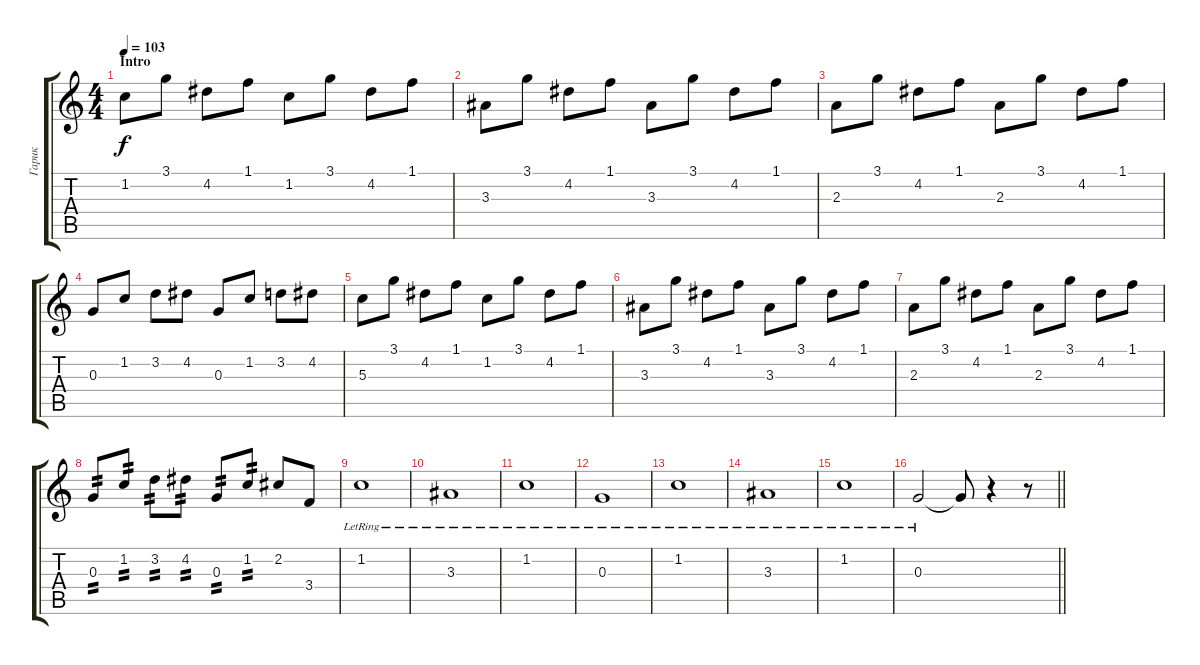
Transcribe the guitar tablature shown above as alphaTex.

\track ("Гарик" "Гарик") {instrument distortionguitar}
\staff {score tabs}
\tuning (E4 B3 G3 D3 A2 E2) {hide}
\ts (4 4)
\section ("" "Intro")
\tempo 103
\clef g2
\ks c
1.2.8{dy f instrument distortionguitar} 3.1.8 4.2.8 1.1.8 1.2.8 3.1.8 4.2.8 1.1.8 |
3.3.8 3.1.8 4.2.8 1.1.8 3.3.8 3.1.8 4.2.8 1.1.8 |
2.3.8 3.1.8 4.2.8 1.1.8 2.3.8 3.1.8 4.2.8 1.1.8 |
0.3.8 1.2.8 3.2.8 4.2.8 0.3.8 1.2.8 3.2.8 4.2.8 |
5.3.8 3.1.8 4.2.8 1.1.8 1.2.8 3.1.8 4.2.8 1.1.8 |
3.3.8 3.1.8 4.2.8 1.1.8 3.3.8 3.1.8 4.2.8 1.1.8 |
2.3.8 3.1.8 4.2.8 1.1.8 2.3.8 3.1.8 4.2.8 1.1.8 |
0.3.8{tp 2} 1.2.8{tp 2} 3.2.8{tp 2} 4.2.8{tp 2} 0.3.8{tp 2} 1.2.8{tp 2} 2.2.8 3.4.8 |
1.2{lr}.1 |
3.3{lr}.1 |
1.2{lr}.1 |
0.3{lr}.1 |
1.2{lr}.1 |
3.3{lr}.1 |
1.2{lr}.1 |
\barLineRight lightlight
0.3{lr}.2 0.3{t}.8 r.4 r.8
